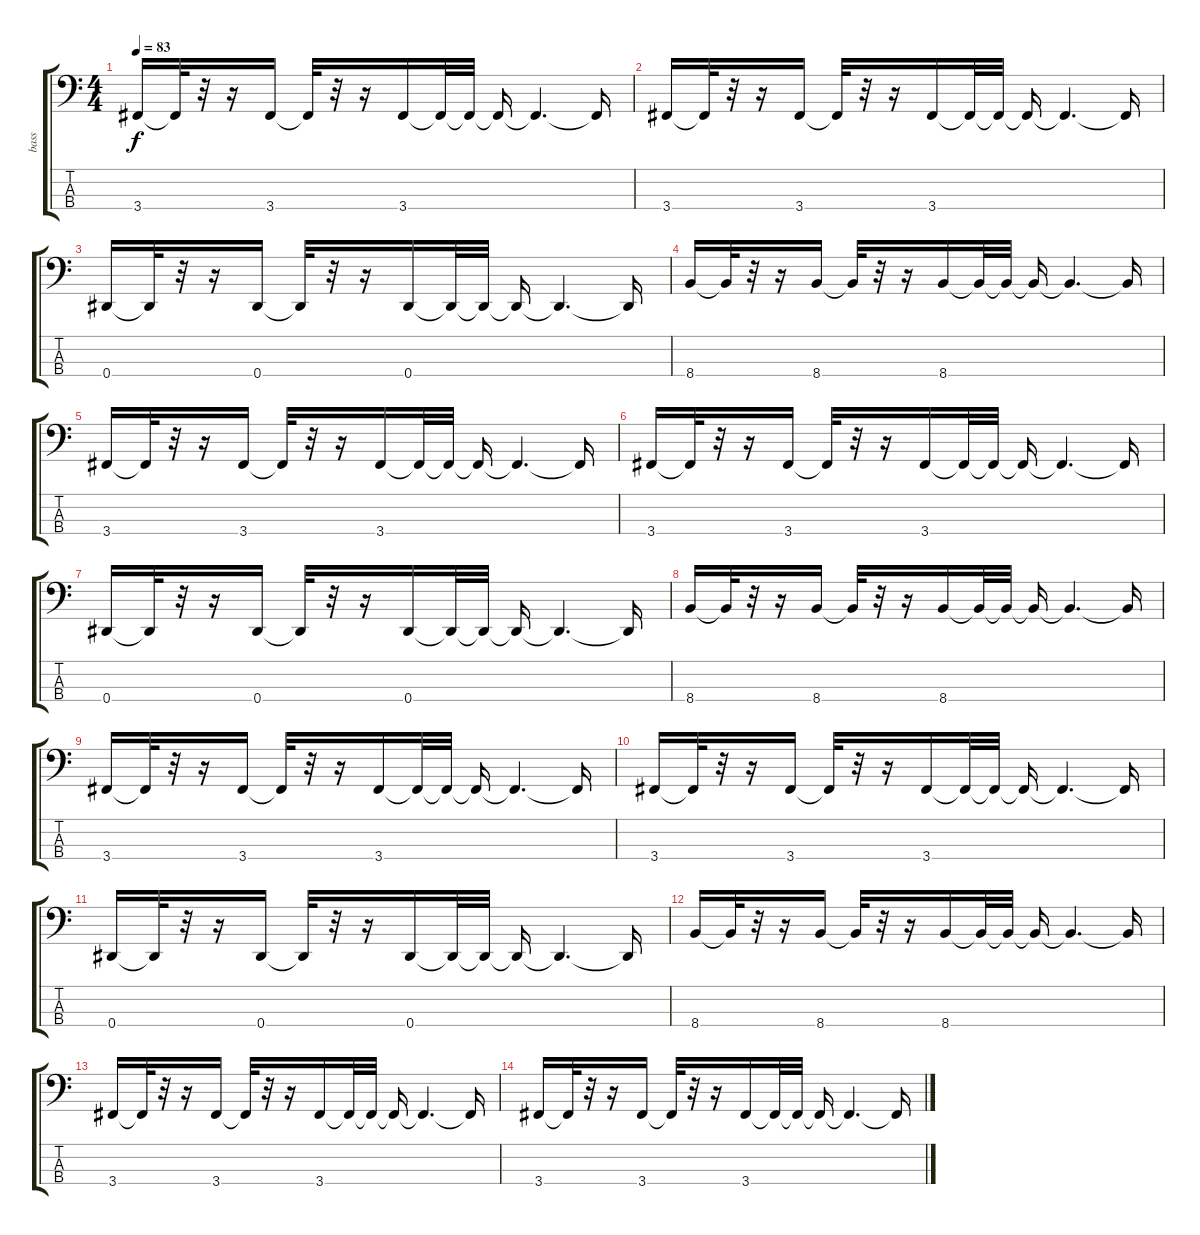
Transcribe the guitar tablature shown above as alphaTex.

\track ("bass" "bass") {instrument electricbassfinger}
\staff {score tabs}
\tuning (Gb2 Db2 Ab1 Eb1) {hide}
\ts (4 4)
\tempo 83
\clef f4
\ks c
3.4.16{dy f} 3.4{t}.32 r.32 r.16 3.4.16 3.4{t}.32 r.32 r.16 3.4.16 3.4{t}.32 3.4{t}.32 3.4{t}.16 3.4{t}.4{d} 3.4{t}.16 |
3.4.16 3.4{t}.32 r.32 r.16 3.4.16 3.4{t}.32 r.32 r.16 3.4.16 3.4{t}.32 3.4{t}.32 3.4{t}.16 3.4{t}.4{d} 3.4{t}.16 |
0.4.16 0.4{t}.32 r.32 r.16 0.4.16 0.4{t}.32 r.32 r.16 0.4.16 0.4{t}.32 0.4{t}.32 0.4{t}.16 0.4{t}.4{d} 0.4{t}.16 |
8.4.16 8.4{t}.32 r.32 r.16 8.4.16 8.4{t}.32 r.32 r.16 8.4.16 8.4{t}.32 8.4{t}.32 8.4{t}.16 8.4{t}.4{d} 8.4{t}.16 |
3.4.16 3.4{t}.32 r.32 r.16 3.4.16 3.4{t}.32 r.32 r.16 3.4.16 3.4{t}.32 3.4{t}.32 3.4{t}.16 3.4{t}.4{d} 3.4{t}.16 |
3.4.16 3.4{t}.32 r.32 r.16 3.4.16 3.4{t}.32 r.32 r.16 3.4.16 3.4{t}.32 3.4{t}.32 3.4{t}.16 3.4{t}.4{d} 3.4{t}.16 |
0.4.16 0.4{t}.32 r.32 r.16 0.4.16 0.4{t}.32 r.32 r.16 0.4.16 0.4{t}.32 0.4{t}.32 0.4{t}.16 0.4{t}.4{d} 0.4{t}.16 |
8.4.16 8.4{t}.32 r.32 r.16 8.4.16 8.4{t}.32 r.32 r.16 8.4.16 8.4{t}.32 8.4{t}.32 8.4{t}.16 8.4{t}.4{d} 8.4{t}.16 |
3.4.16 3.4{t}.32 r.32 r.16 3.4.16 3.4{t}.32 r.32 r.16 3.4.16 3.4{t}.32 3.4{t}.32 3.4{t}.16 3.4{t}.4{d} 3.4{t}.16 |
3.4.16 3.4{t}.32 r.32 r.16 3.4.16 3.4{t}.32 r.32 r.16 3.4.16 3.4{t}.32 3.4{t}.32 3.4{t}.16 3.4{t}.4{d} 3.4{t}.16 |
0.4.16 0.4{t}.32 r.32 r.16 0.4.16 0.4{t}.32 r.32 r.16 0.4.16 0.4{t}.32 0.4{t}.32 0.4{t}.16 0.4{t}.4{d} 0.4{t}.16 |
8.4.16 8.4{t}.32 r.32 r.16 8.4.16 8.4{t}.32 r.32 r.16 8.4.16 8.4{t}.32 8.4{t}.32 8.4{t}.16 8.4{t}.4{d} 8.4{t}.16 |
3.4.16 3.4{t}.32 r.32 r.16 3.4.16 3.4{t}.32 r.32 r.16 3.4.16 3.4{t}.32 3.4{t}.32 3.4{t}.16 3.4{t}.4{d} 3.4{t}.16 |
3.4.16 3.4{t}.32 r.32 r.16 3.4.16 3.4{t}.32 r.32 r.16 3.4.16 3.4{t}.32 3.4{t}.32 3.4{t}.16 3.4{t}.4{d} 3.4{t}.16
